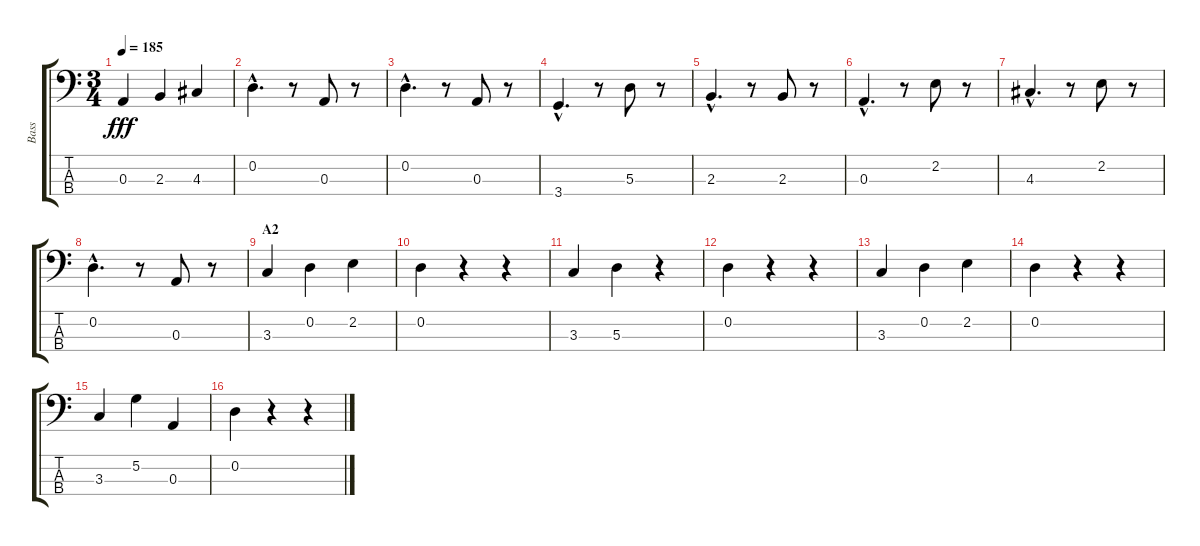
\track ("Bass" "Bass") {instrument acousticbass}
\staff {score tabs}
\tuning (G2 D2 A1 E1) {hide}
\ts (3 4)
\tempo 185
\clef f4
\ks c
0.3.4{dy fff} 2.3.4 4.3.4 |
0.2{hac}.4{d} r.8 0.3.8 r.8 |
0.2{hac}.4{d} r.8 0.3.8 r.8 |
3.4{hac}.4{d} r.8 5.3.8 r.8 |
2.3{hac}.4{d} r.8 2.3.8 r.8 |
0.3{hac}.4{d} r.8 2.2.8 r.8 |
4.3{hac}.4{d} r.8 2.2.8 r.8 |
0.2{hac}.4{d} r.8 0.3.8 r.8 |
\section ("" "A2")
3.3.4 0.2.4 2.2.4 |
0.2.4 r.4 r.4 |
3.3.4 5.3.4 r.4 |
0.2.4 r.4 r.4 |
3.3.4 0.2.4 2.2.4 |
0.2.4 r.4 r.4 |
3.3.4 5.2.4 0.3.4 |
0.2.4 r.4 r.4
